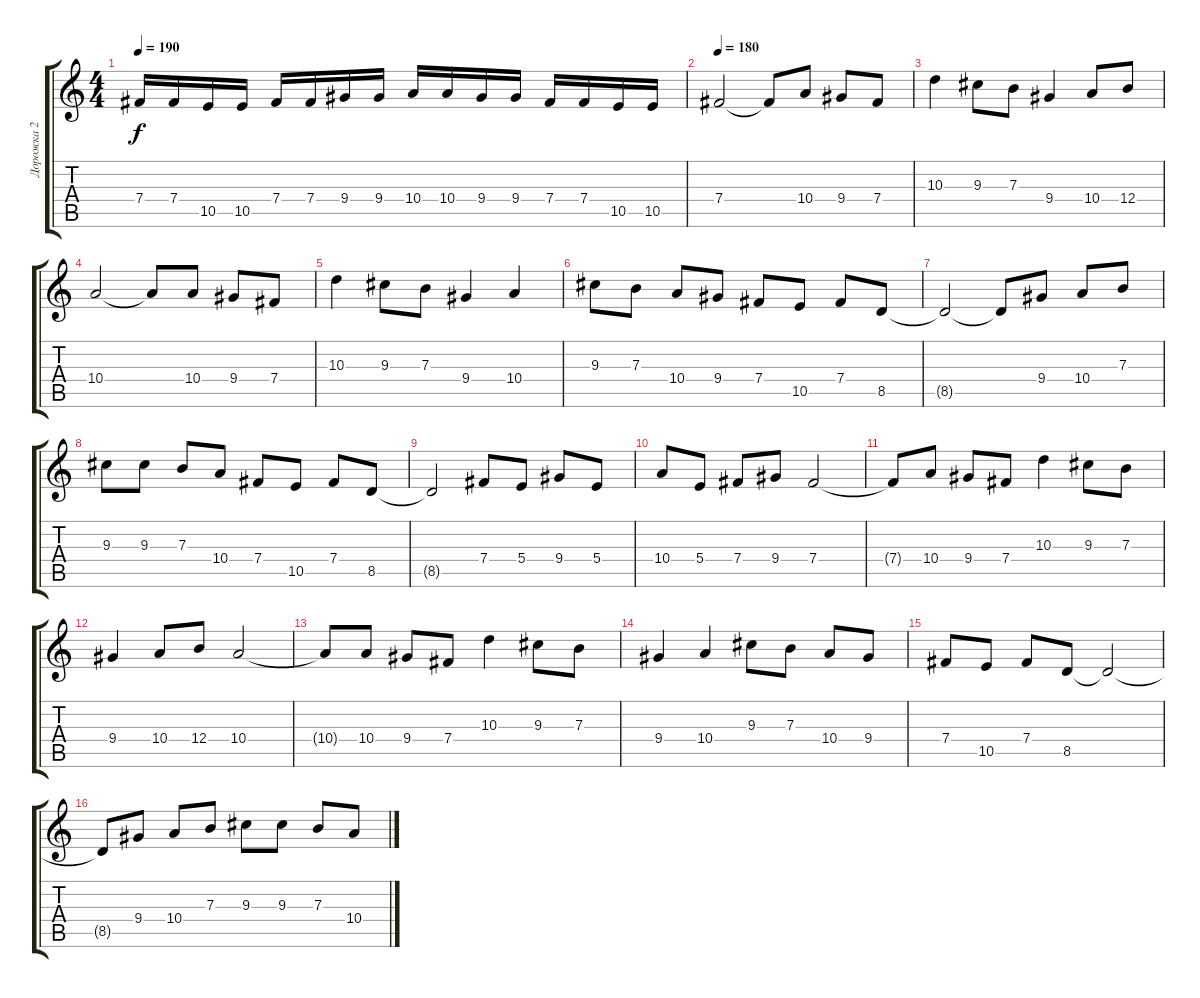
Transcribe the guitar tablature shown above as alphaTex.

\track ("Дорожка 2" "Дорожка 2") {instrument overdrivenguitar}
\staff {score tabs}
\tuning (Db4 Ab3 E3 B2 Gb2 Db2) {hide}
\ts (4 4)
\tempo 190
\clef g2
\ks c
7.4.16{dy f} 7.4.16 10.5.16 10.5.16 7.4.16 7.4.16 9.4.16 9.4.16 10.4.16 10.4.16 9.4.16 9.4.16 7.4.16 7.4.16 10.5.16 10.5.16 |
\tempo 180
7.4.2 7.4{t}.8 10.4.8 9.4.8 7.4.8 |
10.3.4 9.3.8 7.3.8 9.4.4 10.4.8 12.4.8 |
10.4.2 10.4{t}.8 10.4.8 9.4.8 7.4.8 |
10.3.4 9.3.8 7.3.8 9.4.4 10.4.4 |
9.3.8 7.3.8 10.4.8 9.4.8 7.4.8 10.5.8 7.4.8 8.5.8 |
8.5{t}.2 8.5{t}.8 9.4.8 10.4.8 7.3.8 |
9.3.8 9.3.8 7.3.8 10.4.8 7.4.8 10.5.8 7.4.8 8.5.8 |
8.5{t}.2 7.4.8 5.4.8 9.4.8 5.4.8 |
10.4.8 5.4.8 7.4.8 9.4.8 7.4.2 |
7.4{t}.8 10.4.8 9.4.8 7.4.8 10.3.4 9.3.8 7.3.8 |
9.4.4 10.4.8 12.4.8 10.4.2 |
10.4{t}.8 10.4.8 9.4.8 7.4.8 10.3.4 9.3.8 7.3.8 |
9.4.4 10.4.4 9.3.8 7.3.8 10.4.8 9.4.8 |
7.4.8 10.5.8 7.4.8 8.5.8 8.5{t}.2 |
8.5{t}.8 9.4.8 10.4.8 7.3.8 9.3.8 9.3.8 7.3.8 10.4.8
